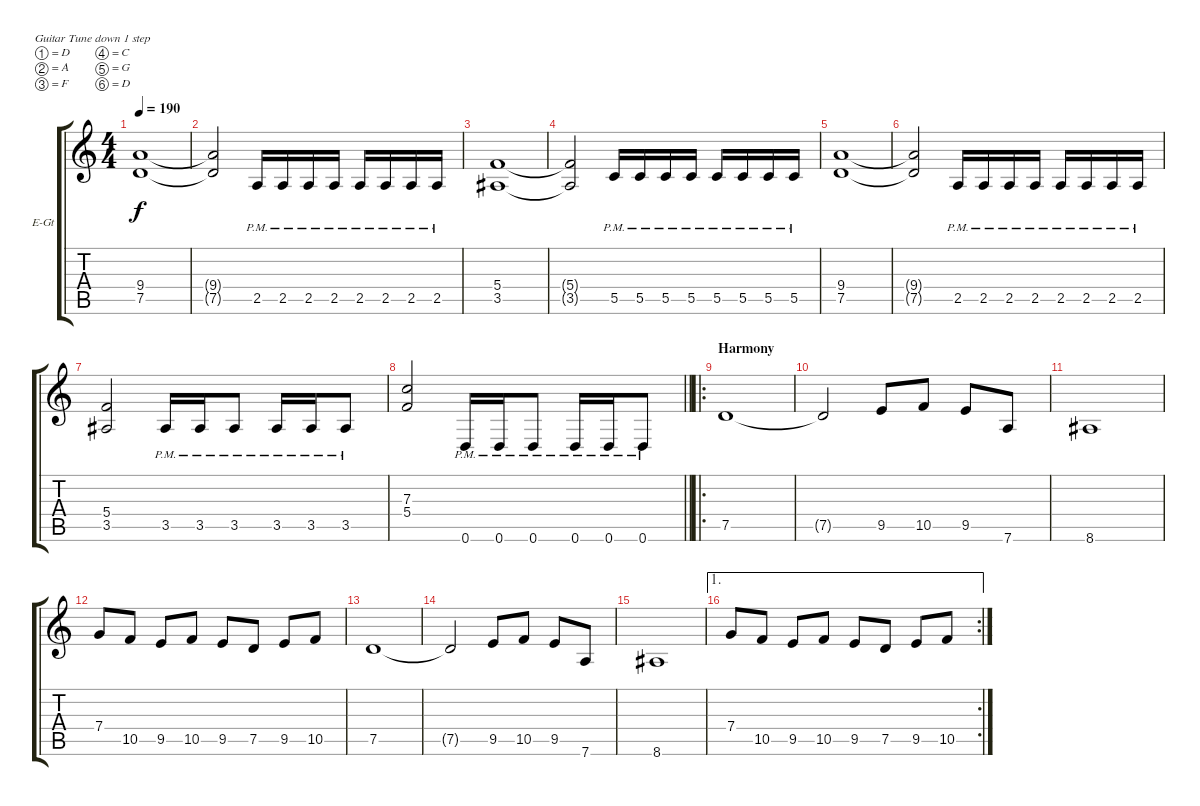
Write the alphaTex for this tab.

\bracketExtendMode groupsimilarinstruments
\firstSystemTrackNameOrientation horizontal
\otherSystemsTrackNameOrientation horizontal
\track ("Guitar II" "E-Gt") {instrument distortionguitar}
\staff {score tabs}
\tuning (D4 A3 F3 C3 G2 D2)
\ts (4 4)
\tempo 190
\clef g2
\ks c
(9.4 7.5).1{dy f} |
(9.4{t} 7.5{t}).2 2.5{pm}.16 2.5{pm}.16 2.5{pm}.16 2.5{pm}.16 2.5{pm}.16 2.5{pm}.16 2.5{pm}.16 2.5{pm}.16 |
(5.4 3.5).1 |
(5.4{t} 3.5{t}).2 5.5{pm}.16 5.5{pm}.16 5.5{pm}.16 5.5{pm}.16 5.5{pm}.16 5.5{pm}.16 5.5{pm}.16 5.5{pm}.16 |
(9.4 7.5).1 |
(9.4{t} 7.5{t}).2 2.5{pm}.16 2.5{pm}.16 2.5{pm}.16 2.5{pm}.16 2.5{pm}.16 2.5{pm}.16 2.5{pm}.16 2.5{pm}.16 |
(5.4 3.5).2 3.5{pm}.16 3.5{pm}.16 3.5{pm}.8 3.5{pm}.16 3.5{pm}.16 3.5{pm}.8 |
\barLineRight lightlight
(7.3 5.4).2 0.6{pm}.16 0.6{pm}.16 0.6{pm}.8 0.6{pm}.16 0.6{pm}.16 0.6{pm}.8 |
\ro
\section ("" "Harmony")
7.5.1 |
7.5{t}.2 9.5.8 10.5.8 9.5.8 7.6.8 |
8.6.1 |
7.4.8 10.5.8 9.5.8 10.5.8 9.5.8 7.5.8 9.5.8 10.5.8 |
7.5.1 |
7.5{t}.2 9.5.8 10.5.8 9.5.8 7.6.8 |
8.6.1 |
\ae 1
\rc 2
7.4.8 10.5.8 9.5.8 10.5.8 9.5.8 7.5.8 9.5.8 10.5.8
